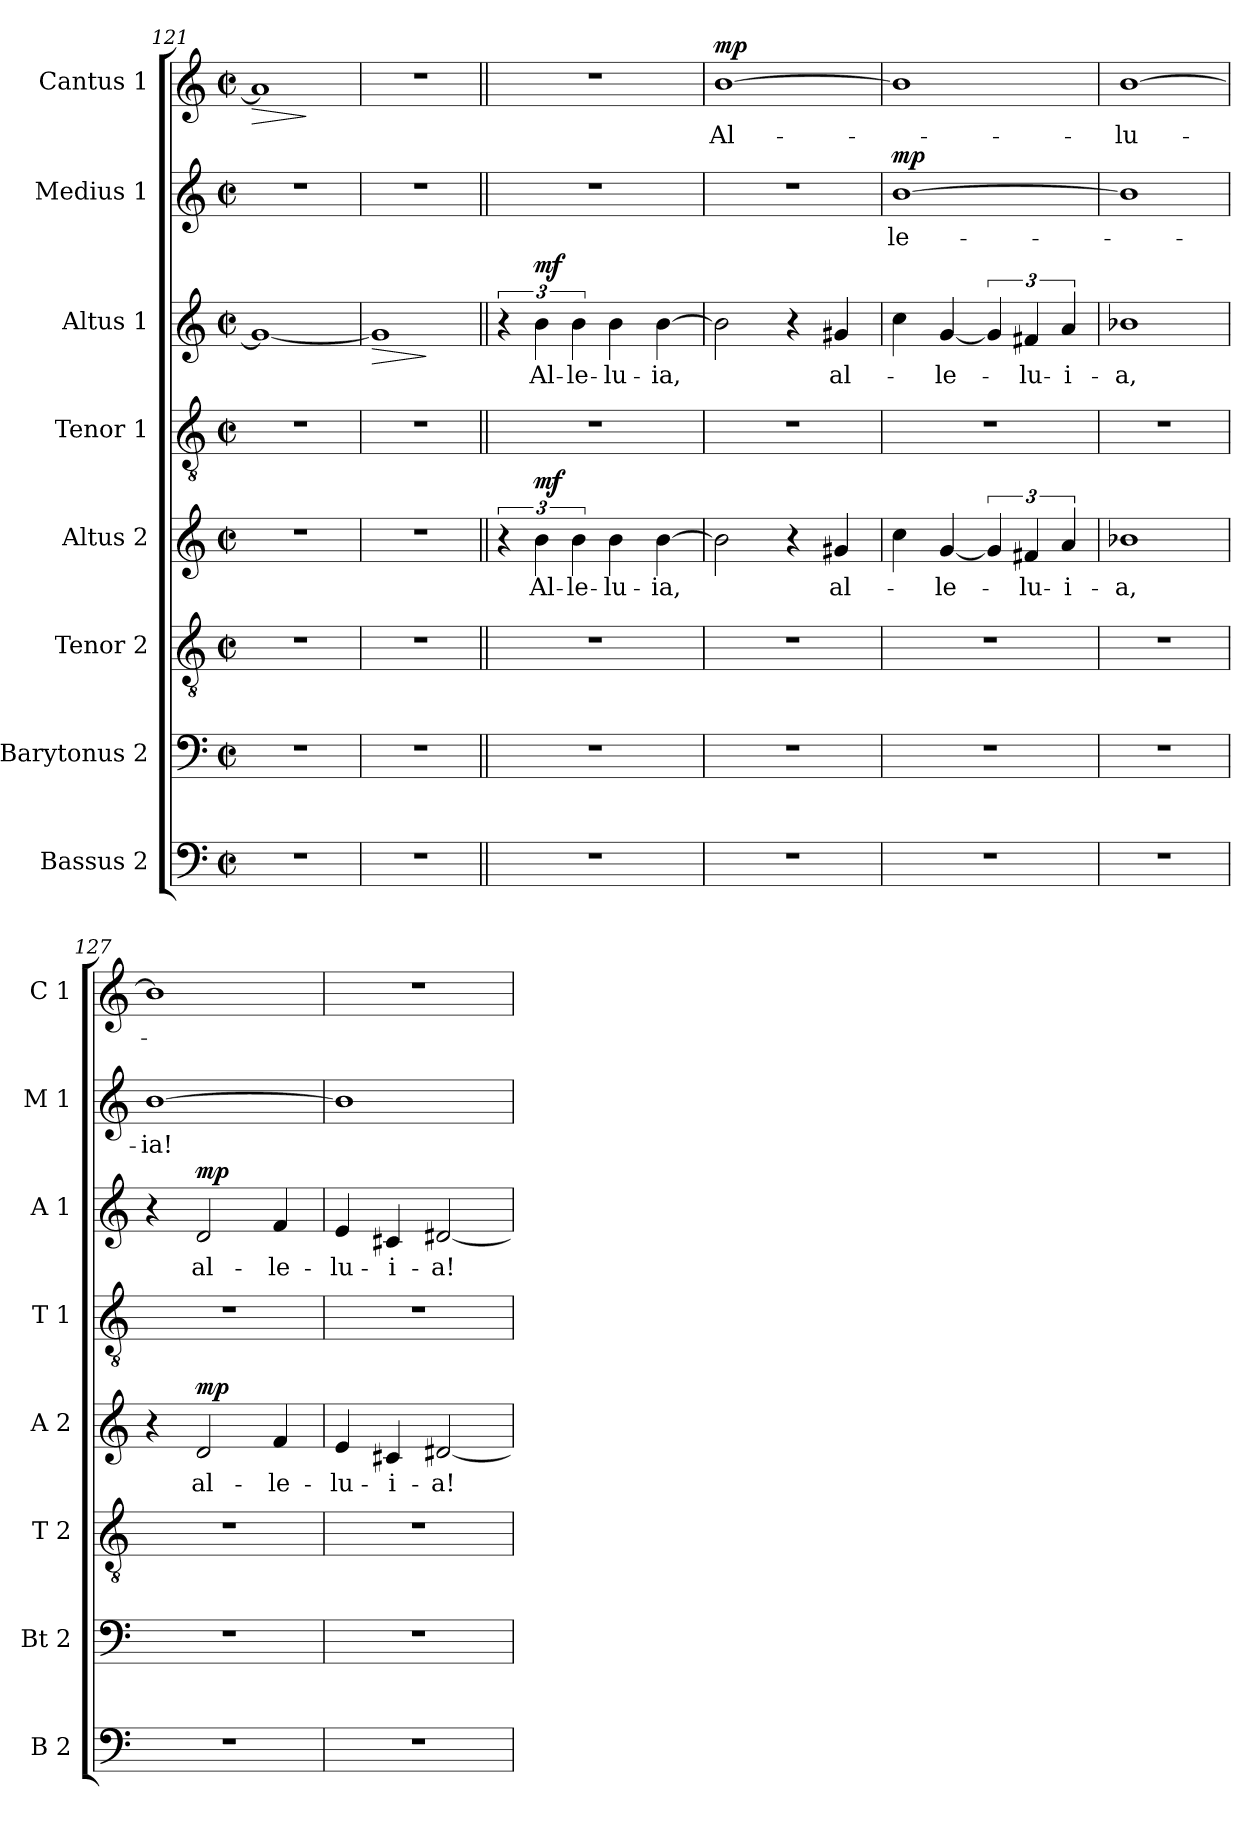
**kern	**kern	**kern	**kern	**text	**dynam	**kern	**kern	**text	**dynam	**kern	**text	**dynam	**kern	**text	**dynam
*part8	*part7	*part6	*part5	*part5	*part5	*part4	*part3	*part3	*part3	*part2	*part2	*part2	*part1	*part1	*part1
*staff8	*staff7	*staff6	*staff5	*staff5	*staff5	*staff4	*staff3	*staff3	*staff3	*staff2	*staff2	*staff2	*staff1	*staff1	*staff1
*I"Bassus 2	*I"Barytonus 2	*I"Tenor 2	*I"Altus 2	*	*	*I"Tenor 1	*I"Altus 1	*	*	*I"Medius 1	*	*	*I"Cantus 1	*	*
*I'B 2	*I'Bt 2	*I'T 2	*I'A 2	*	*	*I'T 1	*I'A 1	*	*	*I'M 1	*	*	*I'C 1	*	*
*clefF4	*clefF4	*clefGv2	*clefG2	*	*	*clefGv2	*clefG2	*	*	*clefG2	*	*	*clefG2	*	*
*k[]	*k[]	*k[]	*k[]	*	*	*k[]	*k[]	*	*	*k[]	*	*	*k[]	*	*
*C:	*C:	*C:	*C:	*	*	*C:	*C:	*	*	*C:	*	*	*C:	*	*
*M2/2	*M2/2	*M2/2	*M2/2	*	*	*M2/2	*M2/2	*	*	*M2/2	*	*	*M2/2	*	*
*met(c|)	*met(c|)	*met(c|)	*met(c|)	*	*	*met(c|)	*met(c|)	*	*	*met(c|)	*	*	*met(c|)	*	*
=121	=121	=121	=121	=121	=121	=121	=121	=121	=121	=121	=121	=121	=121	=121	=121
!	!	!	!	!	!	!	!	!	!	!	!	!	!	!	!LO:HP:b
1r	1r	1r	1r	.	.	1r	1g_	.	.	1r	.	.	1a]	.	>
.	.	.	.	.	.	.	.	.	.	.	.	.	.	.	]
=122	=122	=122	=122	=122	=122	=122	=122	=122	=122	=122	=122	=122	=122	=122	=122
!	!	!	!	!	!	!	!	!	!LO:HP:b	!	!	!	!	!	!
1r	1r	1r	1r	.	.	1r	1g]	.	>	1r	.	.	1r	.	.
.	.	.	.	.	.	.	.	.	]	.	.	.	.	.	.
!!LO:PB:g=z
=123||	=123||	=123||	=123||	=123||	=123||	=123||	=123||	=123||	=123||	=123||	=123||	=123||	=123||	=123||	=123||
!!LO:REH:place=s1:a:B:fs=10.5:t=J
1r	1r	1r	6r	.	.	1r	6r	.	.	1r	.	.	1r	.	.
!	!	!	!	!LO:LY:b	!LO:DY:a	!	!	!LO:LY:b	!LO:DY:a	!	!	!	!	!	!
.	.	.	6b\	Al-	mf	.	6b\	Al-	mf	.	.	.	.	.	.
!	!	!	!	!LO:LY:b	!	!	!	!LO:LY:b	!	!	!	!	!	!	!
.	.	.	6b\	-le-	.	.	6b\	-le-	.	.	.	.	.	.	.
!	!	!	!	!LO:LY:b	!	!	!	!LO:LY:b	!	!	!	!	!	!	!
.	.	.	4b\	-lu-	.	.	4b\	-lu-	.	.	.	.	.	.	.
!	!	!	!	!LO:LY:b	!	!	!	!LO:LY:b	!	!	!	!	!	!	!
.	.	.	[4b\	-ia,	.	.	[4b\	-ia,	.	.	.	.	.	.	.
=124	=124	=124	=124	=124	=124	=124	=124	=124	=124	=124	=124	=124	=124	=124	=124
!	!	!	!	!	!	!	!	!	!	!	!	!	!	!LO:LY:b	!LO:DY:a
1r	1r	1r	2b\]	.	.	1r	2b\]	.	.	1r	.	.	[1b	-Al-	mp
.	.	.	4r	.	.	.	4r	.	.	.	.	.	.	.	.
!	!	!	!	!LO:LY:b	!	!	!	!LO:LY:b	!	!	!	!	!	!	!
.	.	.	4g#X/	al-	.	.	4g#X/	al-	.	.	.	.	.	.	.
=125	=125	=125	=125	=125	=125	=125	=125	=125	=125	=125	=125	=125	=125	=125	=125
!	!	!	!	!	!	!	!	!	!	!	!LO:LY:b	!LO:DY:a	!	!	!
1r	1r	1r	4cc\	.	.	1r	4cc\	.	.	[1b	-le-	mp	1b]	.	.
!	!	!	!	!LO:LY:b	!	!	!	!LO:LY:b	!	!	!	!	!	!	!
.	.	.	[4g/	-le-	.	.	[4g/	-le-	.	.	.	.	.	.	.
.	.	.	6g/]	.	.	.	6g/]	.	.	.	.	.	.	.	.
!	!	!	!	!LO:LY:b	!	!	!	!LO:LY:b	!	!	!	!	!	!	!
.	.	.	6f#X/	-lu-	.	.	6f#X/	-lu-	.	.	.	.	.	.	.
!	!	!	!	!LO:LY:b	!	!	!	!LO:LY:b	!	!	!	!	!	!	!
.	.	.	6a/	-i-	.	.	6a/	-i-	.	.	.	.	.	.	.
=126	=126	=126	=126	=126	=126	=126	=126	=126	=126	=126	=126	=126	=126	=126	=126
!	!	!	!	!LO:LY:b	!	!	!	!LO:LY:b	!	!	!	!	!	!LO:LY:b	!
1r	1r	1r	1b-X	-a,	.	1r	1b-X	-a,	.	1b]	.	.	[1b	-lu-	.
=127	=127	=127	=127	=127	=127	=127	=127	=127	=127	=127	=127	=127	=127	=127	=127
!	!	!	!	!	!	!	!	!	!	!	!LO:LY:b	!	!	!	!
1r	1r	1r	4r	.	.	1r	4r	.	.	[1b	-ia!	.	1b]	.	.
!	!	!	!	!LO:LY:b	!LO:DY:a	!	!	!LO:LY:b	!LO:DY:a	!	!	!	!	!	!
.	.	.	2d/	al-	mp	.	2d/	al-	mp	.	.	.	.	.	.
!	!	!	!	!LO:LY:b	!	!	!	!LO:LY:b	!	!	!	!	!	!	!
.	.	.	4f/	-le-	.	.	4f/	-le-	.	.	.	.	.	.	.
=128	=128	=128	=128	=128	=128	=128	=128	=128	=128	=128	=128	=128	=128	=128	=128
!	!	!	!	!LO:LY:b	!	!	!	!LO:LY:b	!	!	!	!	!	!	!
1r	1r	1r	4e/	-lu-	.	1r	4e/	-lu-	.	1b]	.	.	1r	.	.
!	!	!	!	!LO:LY:b	!	!	!	!LO:LY:b	!	!	!	!	!	!	!
.	.	.	4c#X/	-i-	.	.	4c#X/	-i-	.	.	.	.	.	.	.
!	!	!	!	!LO:LY:b	!	!	!	!LO:LY:b	!	!	!	!	!	!	!
.	.	.	[2d#X/	-a!	.	.	[2d#X/	-a!	.	.	.	.	.	.	.
=	=	=	=	=	=	=	=	=	=	=	=	=	=	=	=
*-	*-	*-	*-	*-	*-	*-	*-	*-	*-	*-	*-	*-	*-	*-	*-
